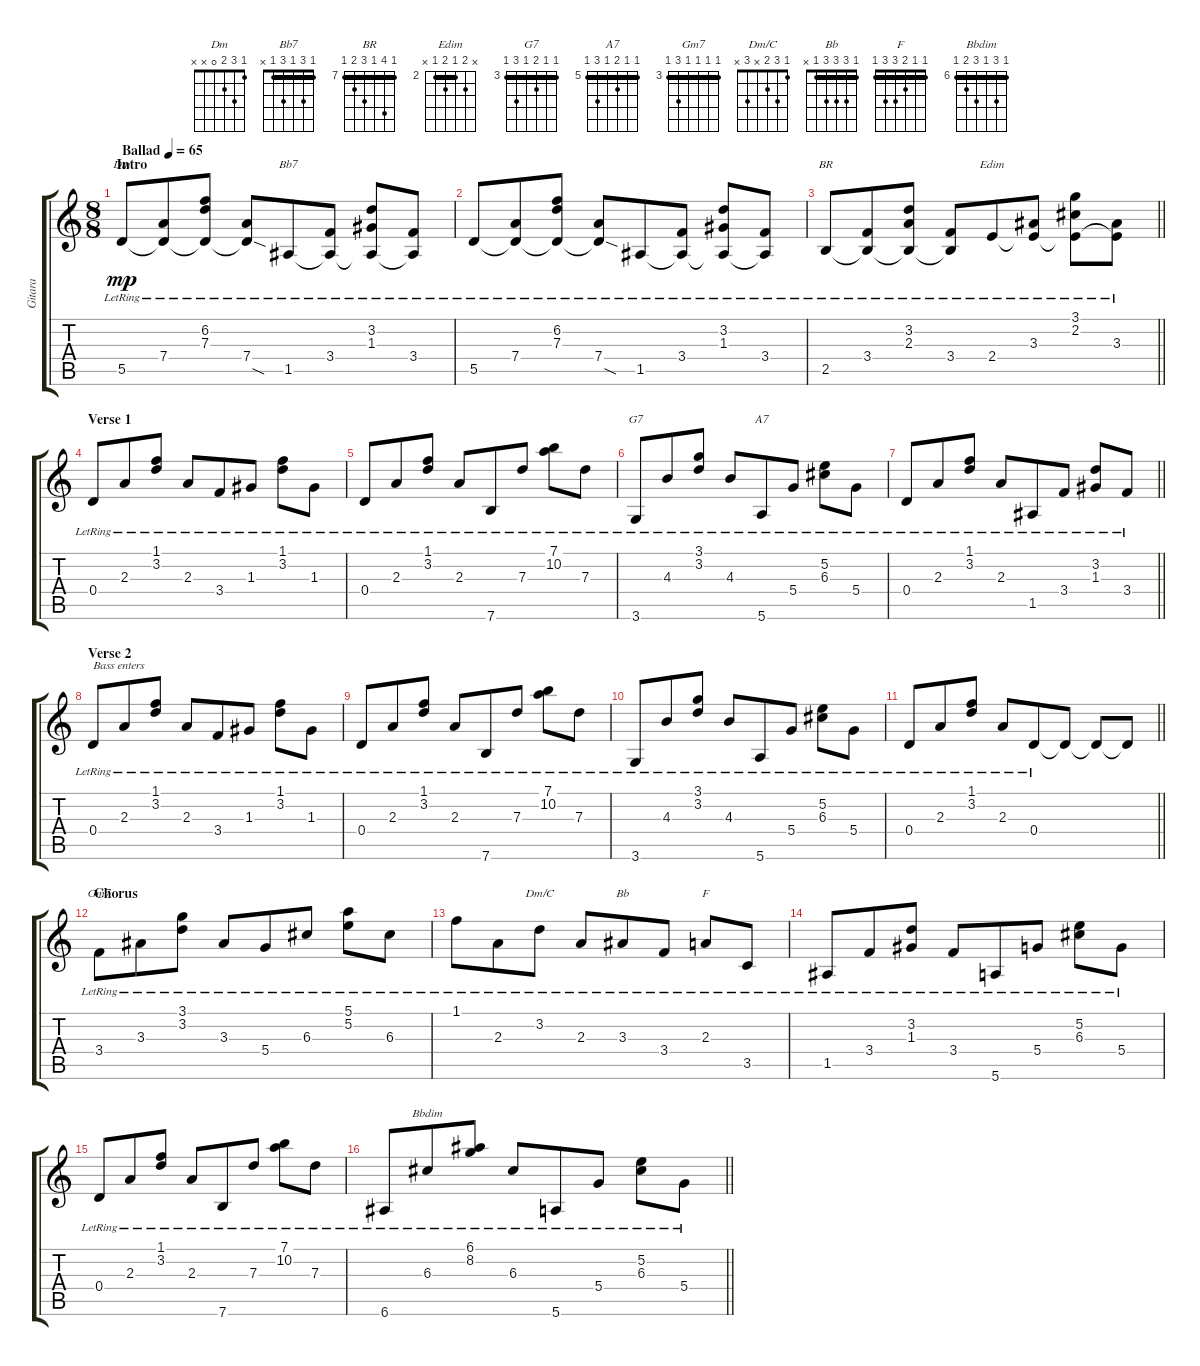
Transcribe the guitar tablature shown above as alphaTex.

\track ("Gitara" "Gitara") {solo instrument acousticguitarsteel}
\staff {score tabs}
\tuning (E4 B3 G3 D3 A2 E2) {hide}
\chord ("Dm" 1 3 2 0 x x)
\chord ("Bb7" 1 3 1 3 1 x) {barre 1}
\chord ("BR" 7 10 7 9 8 7) {firstfret 7 barre 7}
\chord ("Edim" x 3 2 3 2 x) {firstfret 2 barre 2}
\chord ("G7" 3 3 4 3 5 3) {firstfret 3 barre 3}
\chord ("A7" 5 5 6 5 7 5) {firstfret 5 barre 5}
\chord ("Gm7" 3 3 3 3 5 3) {firstfret 3 barre 3}
\chord ("Dm/C" 1 3 2 x 3 x)
\chord ("Bb" 1 3 3 3 1 x) {barre 1}
\chord ("F" 1 1 2 3 3 1) {barre 1}
\chord ("Bbdim" 6 8 6 8 7 6) {firstfret 6 barre 6}
\ts (8 8)
\section ("" "Intro")
\tempo (65 "Ballad")
\clef g2
\ks c
5.5{lr}.8{ch "Dm" dy mp instrument acousticguitarsteel} (7.4{lr} 5.5{t}).8 (6.2{lr} 7.3{lr} 5.5{t}).8 (7.4{lr} 5.5{sod t}).8 1.5{lr}.8{ch "Bb7"} (3.4{lr} 1.5{t}).8 (3.2{lr} 1.3{lr} 1.5{t}).8 (3.4{lr} 1.5{t}).8 |
5.5{lr}.8 (7.4{lr} 5.5{t}).8 (6.2{lr} 7.3{lr} 5.5{t}).8 (7.4{lr} 5.5{sod t}).8 1.5{lr}.8 (3.4{lr} 1.5{t}).8 (3.2{lr} 1.3{lr} 1.5{t}).8 (3.4{lr} 1.5{t}).8 |
\barLineRight lightlight
2.5{lr}.8{ch "BR"} (3.4{lr} 2.5{t}).8 (3.2{lr} 2.3{lr} 2.5{t}).8 (3.4{lr} 2.5{t}).8 2.4{lr}.8{ch "Edim"} (3.3{lr} 2.4{t}).8 (3.1{lr} 2.2{lr} 2.4{t}).8 (3.3{lr} 2.4{t}).8 |
\section ("" "Verse 1")
0.4{lr}.8 2.3{lr}.8 (1.1{lr} 3.2{lr}).8 2.3{lr}.8 3.4{lr}.8 1.3{lr}.8 (1.1{lr} 3.2{lr}).8 1.3{lr}.8 |
0.4{lr}.8 2.3{lr}.8 (1.1{lr} 3.2{lr}).8 2.3{lr}.8 7.6{lr}.8 7.3{lr}.8 (7.1{lr} 10.2{lr}).8 7.3{lr}.8 |
3.6{lr}.8{ch "G7"} 4.3{lr}.8 (3.1{lr} 3.2{lr}).8 4.3{lr}.8 5.6{lr}.8{ch "A7"} 5.4{lr}.8 (5.2{lr} 6.3{lr}).8 5.4{lr}.8 |
\barLineRight lightlight
0.4{lr}.8 2.3{lr}.8 (1.1{lr} 3.2{lr}).8 2.3{lr}.8 1.5{lr}.8 3.4{lr}.8 (3.2{lr} 1.3{lr}).8 3.4{lr}.8 |
\section ("" "Verse 2")
0.4{lr}.8{txt "Bass enters"} 2.3{lr}.8 (1.1{lr} 3.2{lr}).8 2.3{lr}.8 3.4{lr}.8 1.3{lr}.8 (1.1{lr} 3.2{lr}).8 1.3{lr}.8 |
0.4{lr}.8 2.3{lr}.8 (1.1{lr} 3.2{lr}).8 2.3{lr}.8 7.6{lr}.8 7.3{lr}.8 (7.1{lr} 10.2{lr}).8 7.3{lr}.8 |
3.6{lr}.8 4.3{lr}.8 (3.1{lr} 3.2{lr}).8 4.3{lr}.8 5.6{lr}.8 5.4{lr}.8 (5.2{lr} 6.3{lr}).8 5.4{lr}.8 |
\barLineRight lightlight
0.4{lr}.8 2.3{lr}.8 (1.1{lr} 3.2{lr}).8 2.3{lr}.8 0.4{lr}.8 0.4{t}.8 0.4{t}.8 0.4{t}.8 |
\section ("" "Chorus")
3.4{lr}.8{ch "Gm7"} 3.3{lr}.8 (3.1{lr} 3.2{lr}).8 3.3{lr}.8 5.4{lr}.8 6.3{lr}.8 (5.1{lr} 5.2{lr}).8 6.3{lr}.8 |
1.1{lr}.8 2.3{lr}.8 3.2{lr}.8{ch "Dm/C"} 2.3{lr}.8 3.3{lr}.8{ch "Bb"} 3.4{lr}.8 2.3{lr}.8{ch "F"} 3.5{lr}.8 |
1.5{lr}.8 3.4{lr}.8 (3.2{lr} 1.3{lr}).8 3.4{lr}.8 5.6{lr}.8 5.4{lr}.8 (5.2{lr} 6.3{lr}).8 5.4{lr}.8 |
0.4{lr}.8 2.3{lr}.8 (1.1{lr} 3.2{lr}).8 2.3{lr}.8 7.6{lr}.8 7.3{lr}.8 (7.1{lr} 10.2{lr}).8 7.3{lr}.8 |
\barLineRight lightlight
6.6{lr}.8 6.3{lr}.8{ch "Bbdim"} (6.1{lr} 8.2{lr}).8 6.3{lr}.8 5.6{lr}.8 5.4{lr}.8 (5.2{lr} 6.3{lr}).8 5.4{lr}.8
